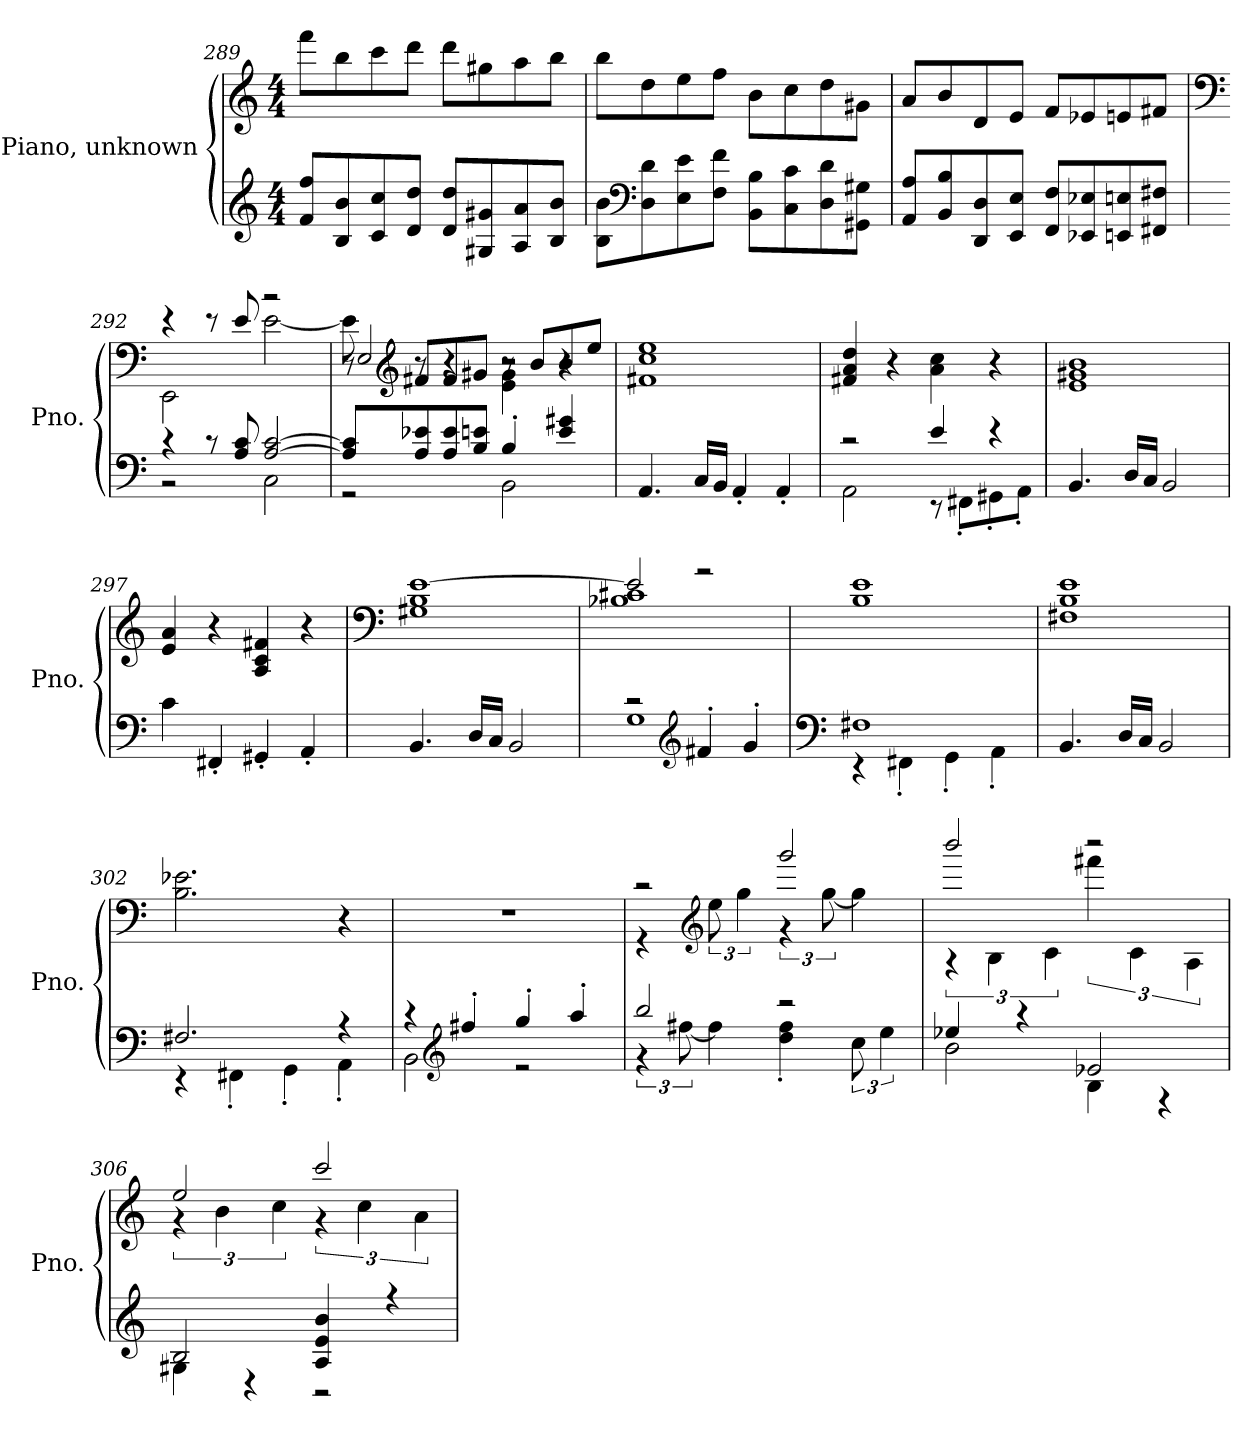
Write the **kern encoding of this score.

**kern	**kern
*part1	*part1
*staff2	*staff1
*I"Piano, unknown	*
*I'Pno.	*
!!LO:LB:g=z
*clefG2	*clefG2
*k[]	*k[]
*M4/4	*M4/4
=289	=289
8f/ 8ff/L	8fff\L
8B/ 8b/	8bb\
8c/ 8cc/	8ccc\
8d/ 8dd/J	8ddd\J
8d/ 8dd/L	8ddd\L
8G#X/ 8g#X/	8gg#X\
8A/ 8a/	8aa\
8B/ 8b/J	8bb\J
=290	=290
8B\ 8b\L	8bb\L
*clefF4	*
8D\ 8d\	8dd\
8E\ 8e\	8ee\
8F\ 8f\J	8ff\J
8BB\ 8B\L	8b\L
8C\ 8c\	8cc\
8D\ 8d\	8dd\
8GG#X\ 8G#X\J	8g#X\J
=291	=291
8AA/ 8A/L	8a/L
8BB/ 8B/	8b/
8DD/ 8D/	8d/
8EE/ 8E/J	8e/J
8FF/ 8F/L	8f/L
8EE-X/ 8E-X/	8e-X/
8EEn/ 8En/	8en/
8FF#X/ 8F#X/J	8f#X/J
=292	=292
*	*clefF4
*^	*^
4r	2r	4r	2EE\
8r	.	8r	.
8A/ 8c/	.	8e/	.
[2A/ [2c/	2C\	2r	[2e\
!!LO:LB:g=z
=293	=293	=293	=293
*	*	*	*^
8A/] 8c/]L	2r	8r	8e\]	2E/
*	*	*clefG2	*	*
8A/ 8e-X/	.	8f#X/L	8r	.
8A/ 8e-/	.	8f#/	4r	.
8B/ 8en/J	.	8g#X/J	.	.
4B'/	2BB\	8r	4e\ 4g#\	2r
.	.	8b/L	.	.
4e/ 4g#X/	.	8b/	4r	.
.	.	8ee/J	.	.
*v	*v	*	*	*
*	*v	*v	*v
=294	=294
4.AA/	1f#X 1cc 1ee
16C/LL	.
16BB/JJ	.
4AA'/	.
4AA'/	.
=295	=295
*^	*
2r	2AA\	4f#X/ 4a/ 4dd/
.	.	4r
4e/	8r	4a\ 4cc\
.	8FF#X'\L	.
4r	8GG#X'\	4r
.	8AA'\J	.
*v	*v	*
=296	=296
4.BB/	1e 1g#X 1b
16D/LL	.
16C/JJ	.
2BB/	.
=297	=297
4c\	4e/ 4a/
4FF#X'/	4r
4GG#X'/	4A/ 4c/ 4f#X/
4AA'/	4r
!!LO:LB:g=z
=298	=298
*	*clefF4
*	*^
4.BB/	[1e	1G#X 1B
16D/LL	.	.
16C/JJ	.	.
2BB/	.	.
=299	=299	=299
*^	*	*
2r	1G	2e/]	1B-X 1c#X
*clefG2	*	*	*
4f#X'/	.	2r	.
4g'/	.	.	.
*	*	*v	*v
=300	=300	=300
*clefF4	*	*
1F#X	4r	1B 1e
.	4FF#X'\	.
.	4GG'\	.
.	4AA'\	.
*v	*v	*
=301	=301
4.BB/	1F#X 1B 1e
16D/LL	.
16C/JJ	.
2BB/	.
=302	=302
*^	*
2.F#X/	4r	2.B\ 2.e-X\
.	4FF#X'\	.
.	4GG'\	.
4r	4AA'\	4r
=303	=303	=303
4r	2BB\	1r
*clefG2	*	*
4ff#X'/	.	.
4gg'/	2r	.
4aa'/	.	.
!!LO:PB:g=z
=304	=304	=304
*	*	*^
2bb/	6r	2r	4r
.	[12ff#X\	.	.
*	*	*clefG2	*
.	4ff#\]	.	12ee\
.	.	.	6gg\
2r	4dd\' 4ff#\'	2ggg/	6r
.	.	.	[12gg\
.	12cc\	.	4gg\]
.	6ee\	.	.
=305	=305	=305	=305
4ee-X/	2b\	2bbb/	6r
.	.	.	6B\
4r	.	.	.
.	.	.	6c\
2e-X/	4B\	2r	6fff#X\
.	.	.	6c\
.	4r	.	.
.	.	.	6A\
=306	=306	=306	=306
2B/	4G#X\	2ee/	6r
.	.	.	6b\
.	4r	.	.
.	.	.	6cc\
4A/ 4e/ 4b/	2r	2ccc/	6r
.	.	.	6cc\
4r	.	.	.
.	.	.	6a\
*v	*v	*	*
*	*v	*v
=	=
*-	*-
